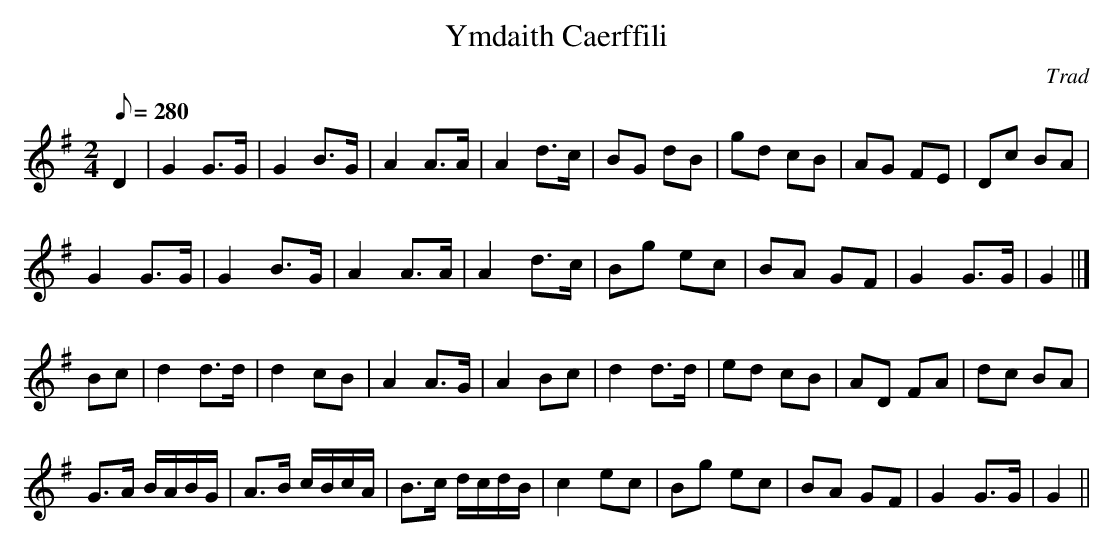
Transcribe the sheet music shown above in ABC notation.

X:1
T:Ymdaith Caerffili
M:2/4
L:1/8
Q:280
C:Trad
K:G
D2|G2G>G|G2B>G|A2A>A|A2d>c|BG dB|gd cB|AG FE|Dc BA|!
G2G>G|G2B>G|A2A>A|A2d>c|Bg ec|BA GF|G2 G>G|G2||]!
Bc|d2d>d|d2cB|A2A>G|A2Bc|d2d>d|ed cB|AD FA|dc BA|!
G>A B/A/B/G/|A>B c/B/c/A/|B>c d/c/d/B/|c2ec|Bg ec|BA GF|G2 G>G|G2||
